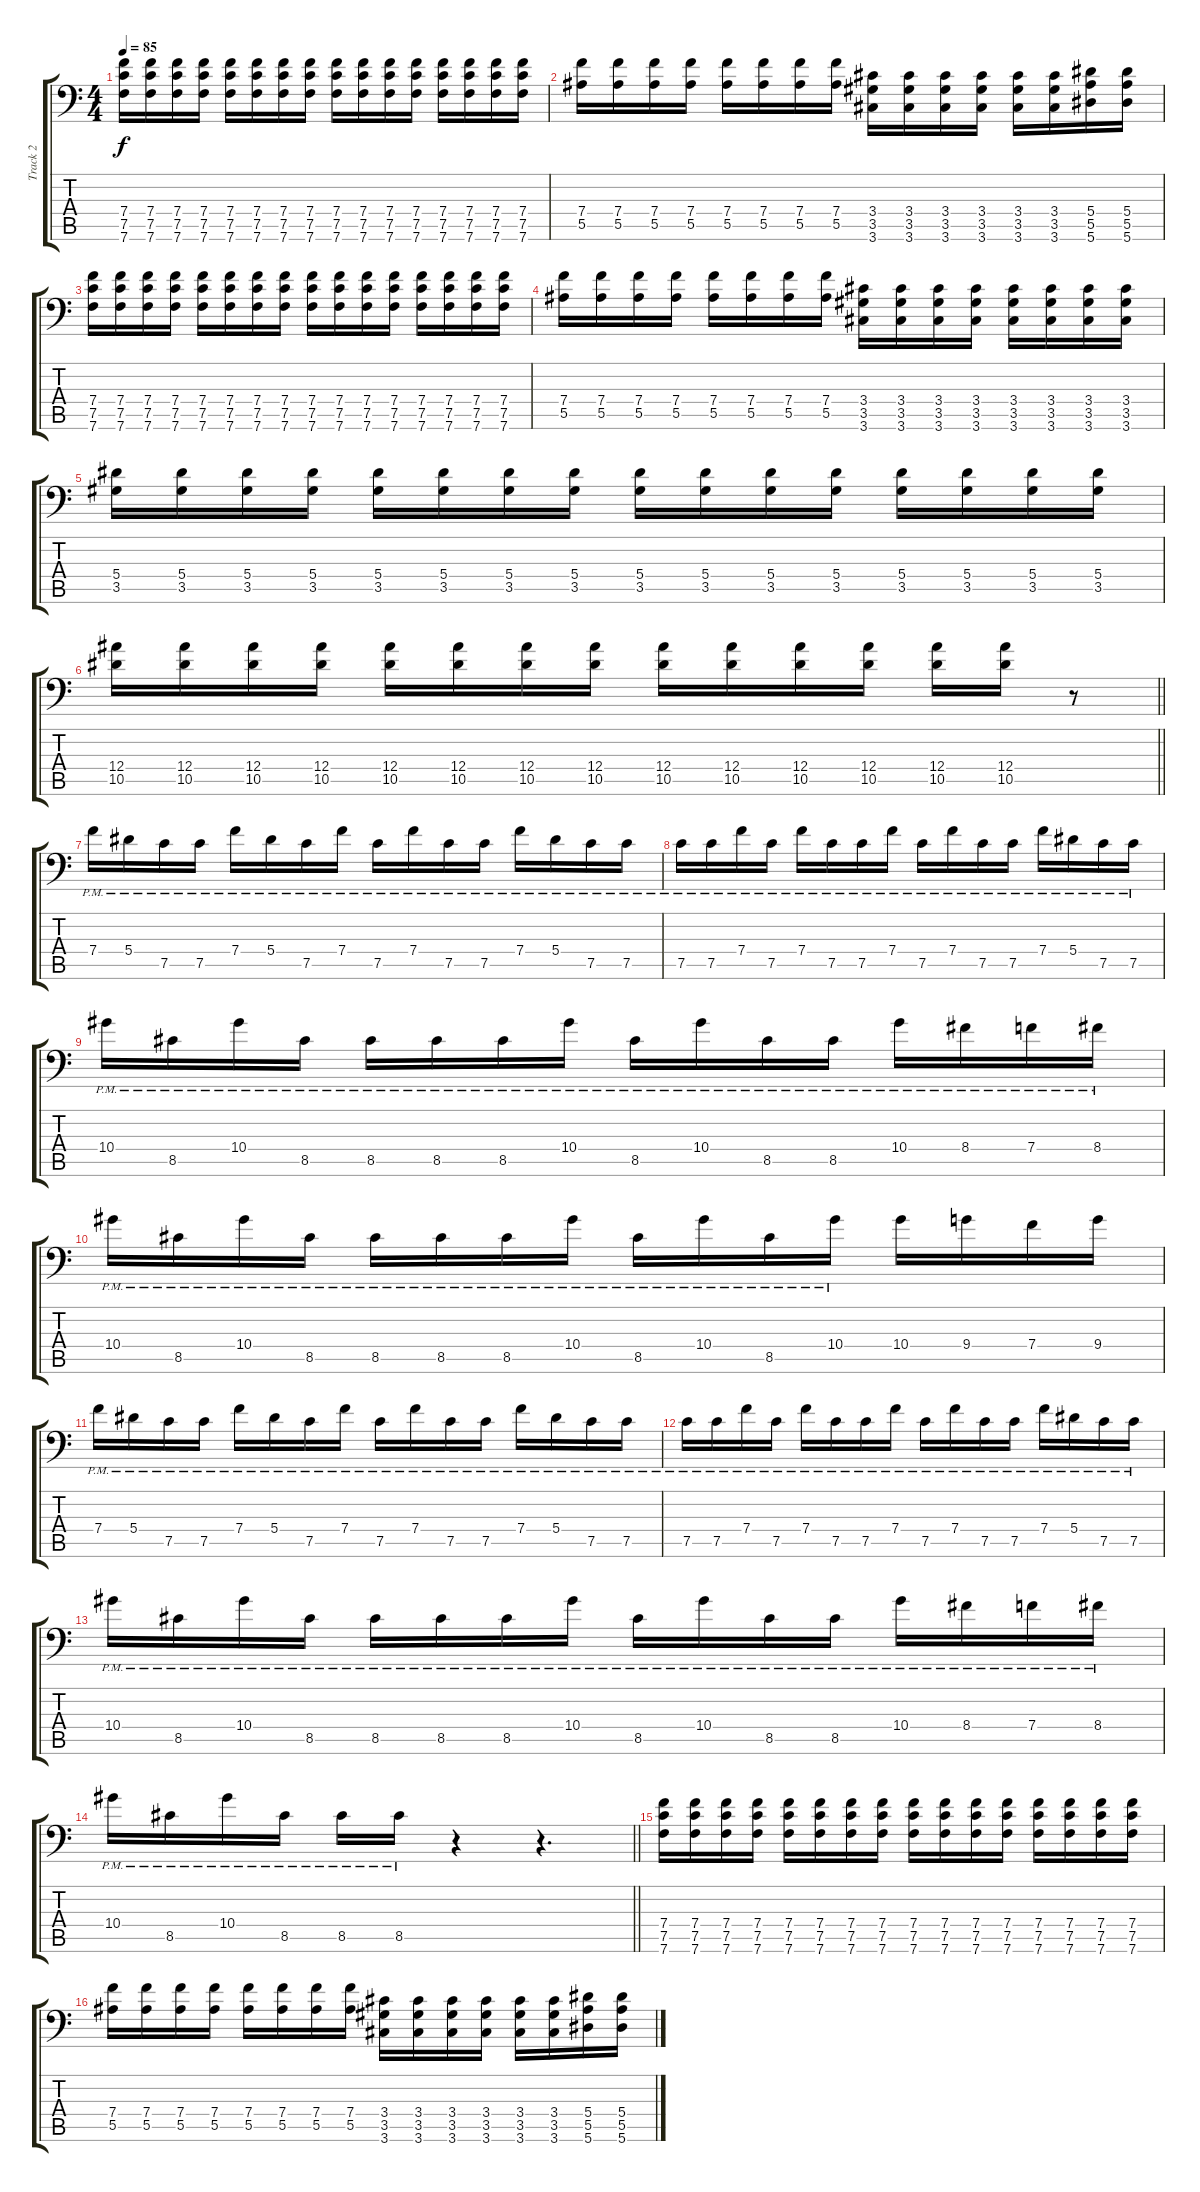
\track ("Track 2" "Track 2") {instrument distortionguitar}
\staff {score tabs}
\tuning (C4 G3 Eb3 Bb2 F2 Bb1) {hide}
\ts (4 4)
\tempo 85
\clef f4
\ks c
(7.4 7.5 7.6).16{dy f} (7.4 7.5 7.6).16 (7.4 7.5 7.6).16 (7.4 7.5 7.6).16 (7.4 7.5 7.6).16 (7.4 7.5 7.6).16 (7.4 7.5 7.6).16 (7.4 7.5 7.6).16 (7.4 7.5 7.6).16 (7.4 7.5 7.6).16 (7.4 7.5 7.6).16 (7.4 7.5 7.6).16 (7.4 7.5 7.6).16 (7.4 7.5 7.6).16 (7.4 7.5 7.6).16 (7.4 7.5 7.6).16 |
(7.4 5.5).16 (7.4 5.5).16 (7.4 5.5).16 (7.4 5.5).16 (7.4 5.5).16 (7.4 5.5).16 (7.4 5.5).16 (7.4 5.5).16 (3.4 3.5 3.6).16 (3.4 3.5 3.6).16 (3.4 3.5 3.6).16 (3.4 3.5 3.6).16 (3.4 3.5 3.6).16 (3.4 3.5 3.6).16 (5.4 5.5 5.6).16 (5.4 5.5 5.6).16 |
(7.4 7.5 7.6).16 (7.4 7.5 7.6).16 (7.4 7.5 7.6).16 (7.4 7.5 7.6).16 (7.4 7.5 7.6).16 (7.4 7.5 7.6).16 (7.4 7.5 7.6).16 (7.4 7.5 7.6).16 (7.4 7.5 7.6).16 (7.4 7.5 7.6).16 (7.4 7.5 7.6).16 (7.4 7.5 7.6).16 (7.4 7.5 7.6).16 (7.4 7.5 7.6).16 (7.4 7.5 7.6).16 (7.4 7.5 7.6).16 |
(7.4 5.5).16 (7.4 5.5).16 (7.4 5.5).16 (7.4 5.5).16 (7.4 5.5).16 (7.4 5.5).16 (7.4 5.5).16 (7.4 5.5).16 (3.4 3.5 3.6).16 (3.4 3.5 3.6).16 (3.4 3.5 3.6).16 (3.4 3.5 3.6).16 (3.4 3.5 3.6).16 (3.4 3.5 3.6).16 (3.4 3.5 3.6).16 (3.4 3.5 3.6).16 |
(5.4 3.5).16 (5.4 3.5).16 (5.4 3.5).16 (5.4 3.5).16 (5.4 3.5).16 (5.4 3.5).16 (5.4 3.5).16 (5.4 3.5).16 (5.4 3.5).16 (5.4 3.5).16 (5.4 3.5).16 (5.4 3.5).16 (5.4 3.5).16 (5.4 3.5).16 (5.4 3.5).16 (5.4 3.5).16 |
\barLineRight lightlight
(12.4 10.5).16 (12.4 10.5).16 (12.4 10.5).16 (12.4 10.5).16 (12.4 10.5).16 (12.4 10.5).16 (12.4 10.5).16 (12.4 10.5).16 (12.4 10.5).16 (12.4 10.5).16 (12.4 10.5).16 (12.4 10.5).16 (12.4 10.5).16 (12.4 10.5).16 r.8 |
7.4{pm}.16 5.4{pm}.16 7.5{pm}.16 7.5{pm}.16 7.4{pm}.16 5.4{pm}.16 7.5{pm}.16 7.4{pm}.16 7.5{pm}.16 7.4{pm}.16 7.5{pm}.16 7.5{pm}.16 7.4{pm}.16 5.4{pm}.16 7.5{pm}.16 7.5{pm}.16 |
7.5{pm}.16 7.5{pm}.16 7.4{pm}.16 7.5{pm}.16 7.4{pm}.16 7.5{pm}.16 7.5{pm}.16 7.4{pm}.16 7.5{pm}.16 7.4{pm}.16 7.5{pm}.16 7.5{pm}.16 7.4{pm}.16 5.4{pm}.16 7.5{pm}.16 7.5{pm}.16 |
10.4{pm}.16 8.5{pm}.16 10.4{pm}.16 8.5{pm}.16 8.5{pm}.16 8.5{pm}.16 8.5{pm}.16 10.4{pm}.16 8.5{pm}.16 10.4{pm}.16 8.5{pm}.16 8.5{pm}.16 10.4{pm}.16 8.4{pm}.16 7.4{pm}.16 8.4{pm}.16 |
10.4{pm}.16 8.5{pm}.16 10.4{pm}.16 8.5{pm}.16 8.5{pm}.16 8.5{pm}.16 8.5{pm}.16 10.4{pm}.16 8.5{pm}.16 10.4{pm}.16 8.5{pm}.16 10.4{pm}.16 10.4.16 9.4.16 7.4.16 9.4.16 |
7.4{pm}.16 5.4{pm}.16 7.5{pm}.16 7.5{pm}.16 7.4{pm}.16 5.4{pm}.16 7.5{pm}.16 7.4{pm}.16 7.5{pm}.16 7.4{pm}.16 7.5{pm}.16 7.5{pm}.16 7.4{pm}.16 5.4{pm}.16 7.5{pm}.16 7.5{pm}.16 |
7.5{pm}.16 7.5{pm}.16 7.4{pm}.16 7.5{pm}.16 7.4{pm}.16 7.5{pm}.16 7.5{pm}.16 7.4{pm}.16 7.5{pm}.16 7.4{pm}.16 7.5{pm}.16 7.5{pm}.16 7.4{pm}.16 5.4{pm}.16 7.5{pm}.16 7.5{pm}.16 |
10.4{pm}.16 8.5{pm}.16 10.4{pm}.16 8.5{pm}.16 8.5{pm}.16 8.5{pm}.16 8.5{pm}.16 10.4{pm}.16 8.5{pm}.16 10.4{pm}.16 8.5{pm}.16 8.5{pm}.16 10.4{pm}.16 8.4{pm}.16 7.4{pm}.16 8.4{pm}.16 |
\barLineRight lightlight
10.4{pm}.16 8.5{pm}.16 10.4{pm}.16 8.5{pm}.16 8.5{pm}.16 8.5{pm}.16 r.4 r.4{d} |
(7.4 7.5 7.6).16 (7.4 7.5 7.6).16 (7.4 7.5 7.6).16 (7.4 7.5 7.6).16 (7.4 7.5 7.6).16 (7.4 7.5 7.6).16 (7.4 7.5 7.6).16 (7.4 7.5 7.6).16 (7.4 7.5 7.6).16 (7.4 7.5 7.6).16 (7.4 7.5 7.6).16 (7.4 7.5 7.6).16 (7.4 7.5 7.6).16 (7.4 7.5 7.6).16 (7.4 7.5 7.6).16 (7.4 7.5 7.6).16 |
(7.4 5.5).16 (7.4 5.5).16 (7.4 5.5).16 (7.4 5.5).16 (7.4 5.5).16 (7.4 5.5).16 (7.4 5.5).16 (7.4 5.5).16 (3.4 3.5 3.6).16 (3.4 3.5 3.6).16 (3.4 3.5 3.6).16 (3.4 3.5 3.6).16 (3.4 3.5 3.6).16 (3.4 3.5 3.6).16 (5.4 5.5 5.6).16 (5.4 5.5 5.6).16
